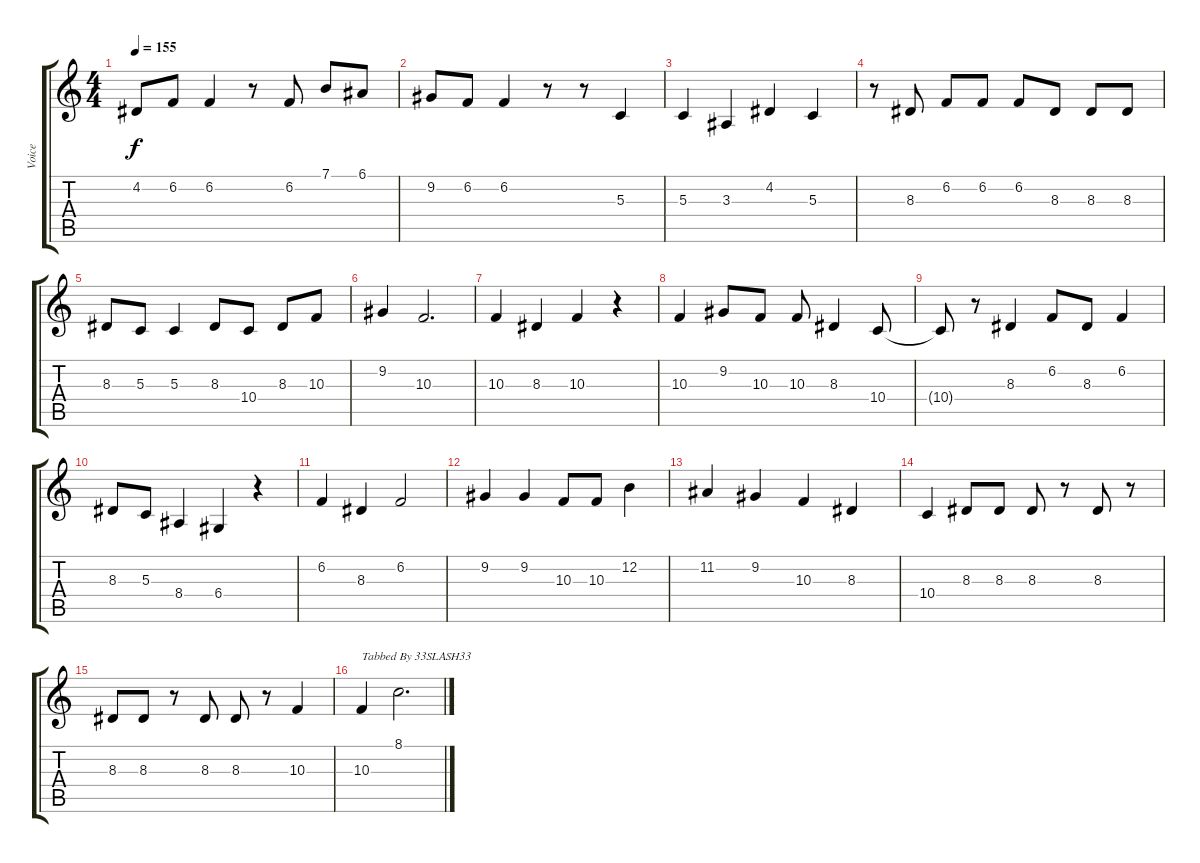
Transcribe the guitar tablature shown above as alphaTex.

\track ("Voice" "Voice") {instrument lead8bassandlead}
\staff {score tabs}
\tuning (E4 B3 G3 D3 A2 E2) {hide}
\ts (4 4)
\tempo 155
\clef g2
\ks c
4.2.8{dy f} 6.2.8 6.2.4 r.8 6.2.8 7.1.8 6.1.8 |
9.2.8 6.2.8 6.2.4 r.8 r.8 5.3.4 |
5.3.4 3.3.4 4.2.4 5.3.4 |
r.8 8.3.8 6.2.8 6.2.8 6.2.8 8.3.8 8.3.8 8.3.8 |
8.3.8 5.3.8 5.3.4 8.3.8 10.4.8 8.3.8 10.3.8 |
9.2.4 10.3.2{d} |
10.3.4 8.3.4 10.3.4 r.4 |
10.3.4 9.2.8 10.3.8 10.3.8 8.3.4 10.4.8 |
10.4{t}.8 r.8 8.3.4 6.2.8 8.3.8 6.2.4 |
8.3.8 5.3.8 8.4.4 6.4.4 r.4 |
6.2.4 8.3.4 6.2.2 |
9.2.4 9.2.4 10.3.8 10.3.8 12.2.4 |
11.2.4 9.2.4 10.3.4 8.3.4 |
10.4.4 8.3.8 8.3.8 8.3.8 r.8 8.3.8 r.8 |
8.3.8 8.3.8 r.8 8.3.8 8.3.8 r.8 10.3.4 |
10.3.4{txt "Tabbed By 33SLASH33"} 8.1.2{d}
